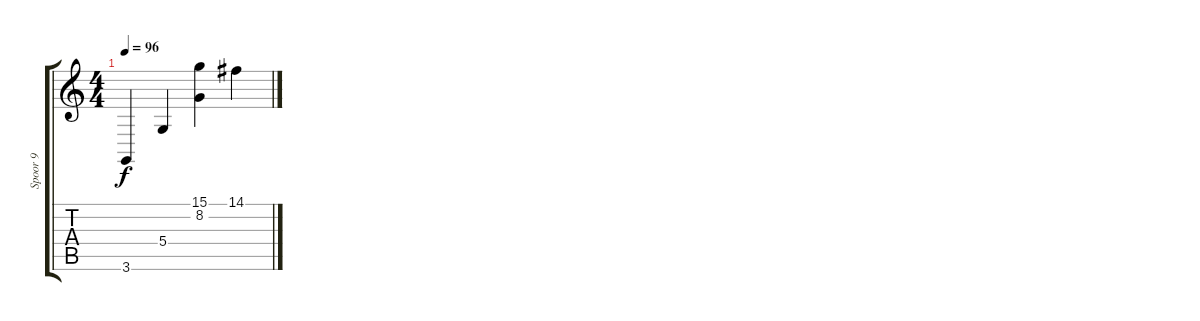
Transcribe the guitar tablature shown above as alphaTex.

\track ("Spoor 9" "Spoor 9") {instrument sitar}
\staff {score tabs}
\tuning (E4 B3 G3 D3 A2 E2) {hide}
\ts (4 4)
\tempo 96
\clef g2
\ks c
3.6.4{dy f} 5.4.4 (15.1 8.2).4 14.1.4
